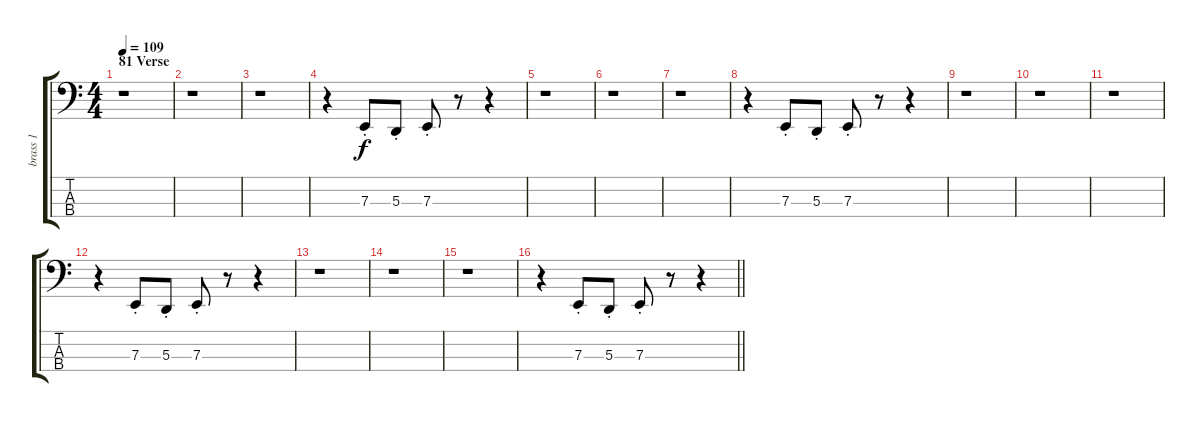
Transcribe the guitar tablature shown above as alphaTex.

\track ("brass 1" "brass 1") {instrument bassoon}
\staff {score tabs}
\tuning (G2 D2 A1 E1) {hide}
\ts (4 4)
\section ("" "81 Verse")
\tempo 109
\clef f4
\ks c
r.1{dy f} |
r.1 |
r.1 |
r.4 7.3{st}.8 5.3{st}.8 7.3{st}.8 r.8 r.4 |
r.1 |
r.1 |
r.1 |
r.4 7.3{st}.8 5.3{st}.8 7.3{st}.8 r.8 r.4 |
r.1 |
r.1 |
r.1 |
r.4 7.3{st}.8 5.3{st}.8 7.3{st}.8 r.8 r.4 |
r.1 |
r.1 |
r.1 |
\barLineRight lightlight
r.4 7.3{st}.8 5.3{st}.8 7.3{st}.8 r.8 r.4
